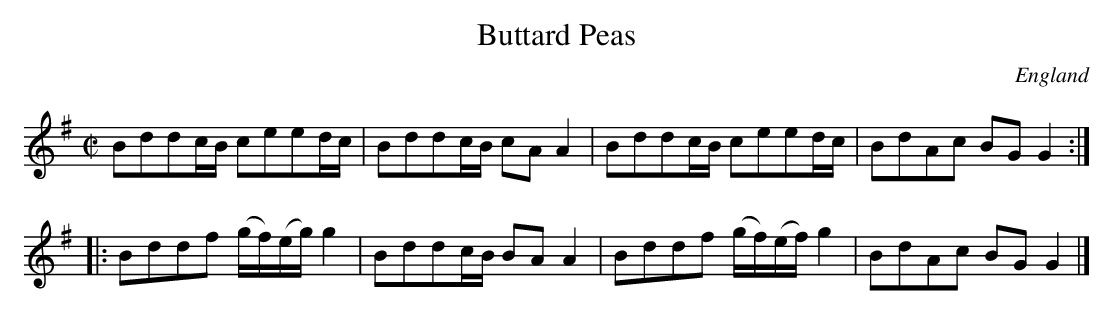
X:1
T:Buttard Peas
L:1/8
M:C|
O:England
K:G major
Bddc/B/ ceed/c/ | Bddc/B/ cAA2 |\
Bddc/B/ ceed/c/ | BdAc BGG2 ::
Bddf (g/f/)(e/g/)g2 | Bddc/B/ BAA2 |\
Bddf (g/f/)(e/f/) g2 | BdAc BGG2 |]
